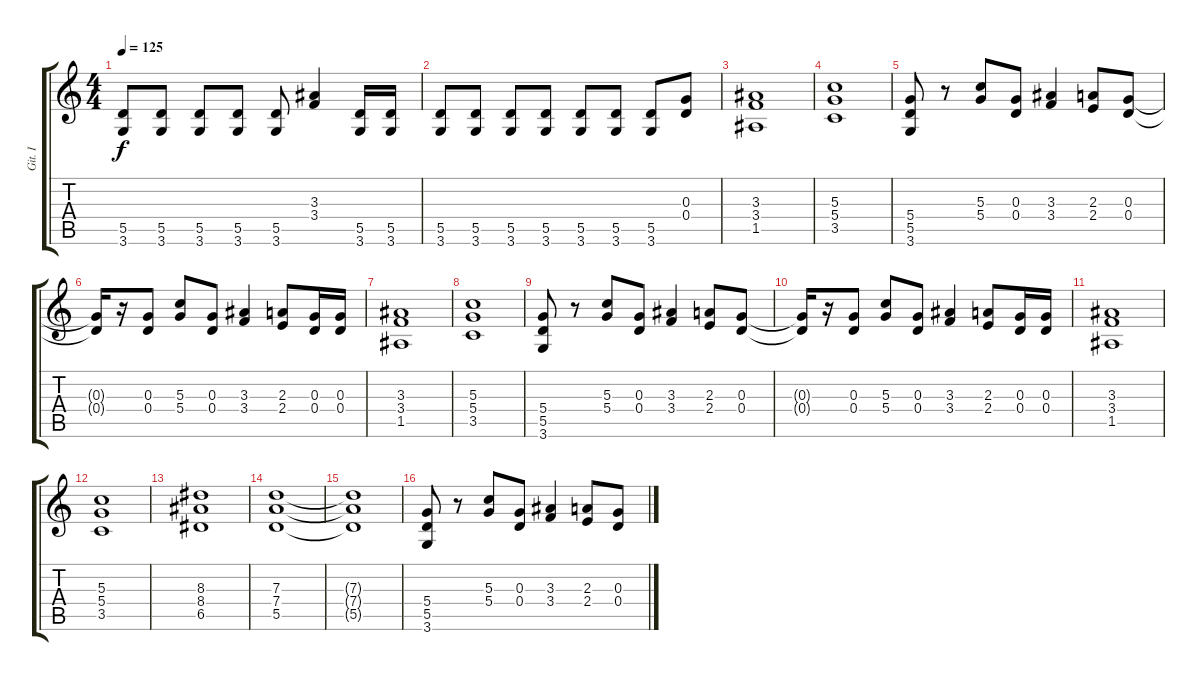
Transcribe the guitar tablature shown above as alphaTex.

\track ("Git. I" "Git. I") {instrument overdrivenguitar}
\staff {score tabs}
\tuning (E4 B3 G3 D3 A2 E2) {hide}
\ts (4 4)
\tempo 125
\clef g2
\ks c
(5.5 3.6).8{dy f} (5.5 3.6).8 (5.5 3.6).8 (5.5 3.6).8 (5.5 3.6).8 (3.3 3.4).4 (5.5 3.6).16 (5.5 3.6).16 |
(5.5 3.6).8 (5.5 3.6).8 (5.5 3.6).8 (5.5 3.6).8 (5.5 3.6).8 (5.5 3.6).8 (5.5 3.6).8 (0.3 0.4).8 |
(3.3 3.4 1.5).1 |
(5.3 5.4 3.5).1 |
(5.4 5.5 3.6).8 r.8 (5.3 5.4).8 (0.3 0.4).8 (3.3 3.4).4 (2.3 2.4).8 (0.3 0.4).8 |
(0.3{t} 0.4{t}).16 r.16 (0.3 0.4).8 (5.3 5.4).8 (0.3 0.4).8 (3.3 3.4).4 (2.3 2.4).8 (0.3 0.4).16 (0.3 0.4).16 |
(3.3 3.4 1.5).1 |
(5.3 5.4 3.5).1 |
(5.4 5.5 3.6).8 r.8 (5.3 5.4).8 (0.3 0.4).8 (3.3 3.4).4 (2.3 2.4).8 (0.3 0.4).8 |
(0.3{t} 0.4{t}).16 r.16 (0.3 0.4).8 (5.3 5.4).8 (0.3 0.4).8 (3.3 3.4).4 (2.3 2.4).8 (0.3 0.4).16 (0.3 0.4).16 |
(3.3 3.4 1.5).1 |
(5.3 5.4 3.5).1 |
(8.3 8.4 6.5).1 |
(7.3 7.4 5.5).1 |
(7.3{t} 7.4{t} 5.5{t}).1 |
(5.4 5.5 3.6).8 r.8 (5.3 5.4).8 (0.3 0.4).8 (3.3 3.4).4 (2.3 2.4).8 (0.3 0.4).8
